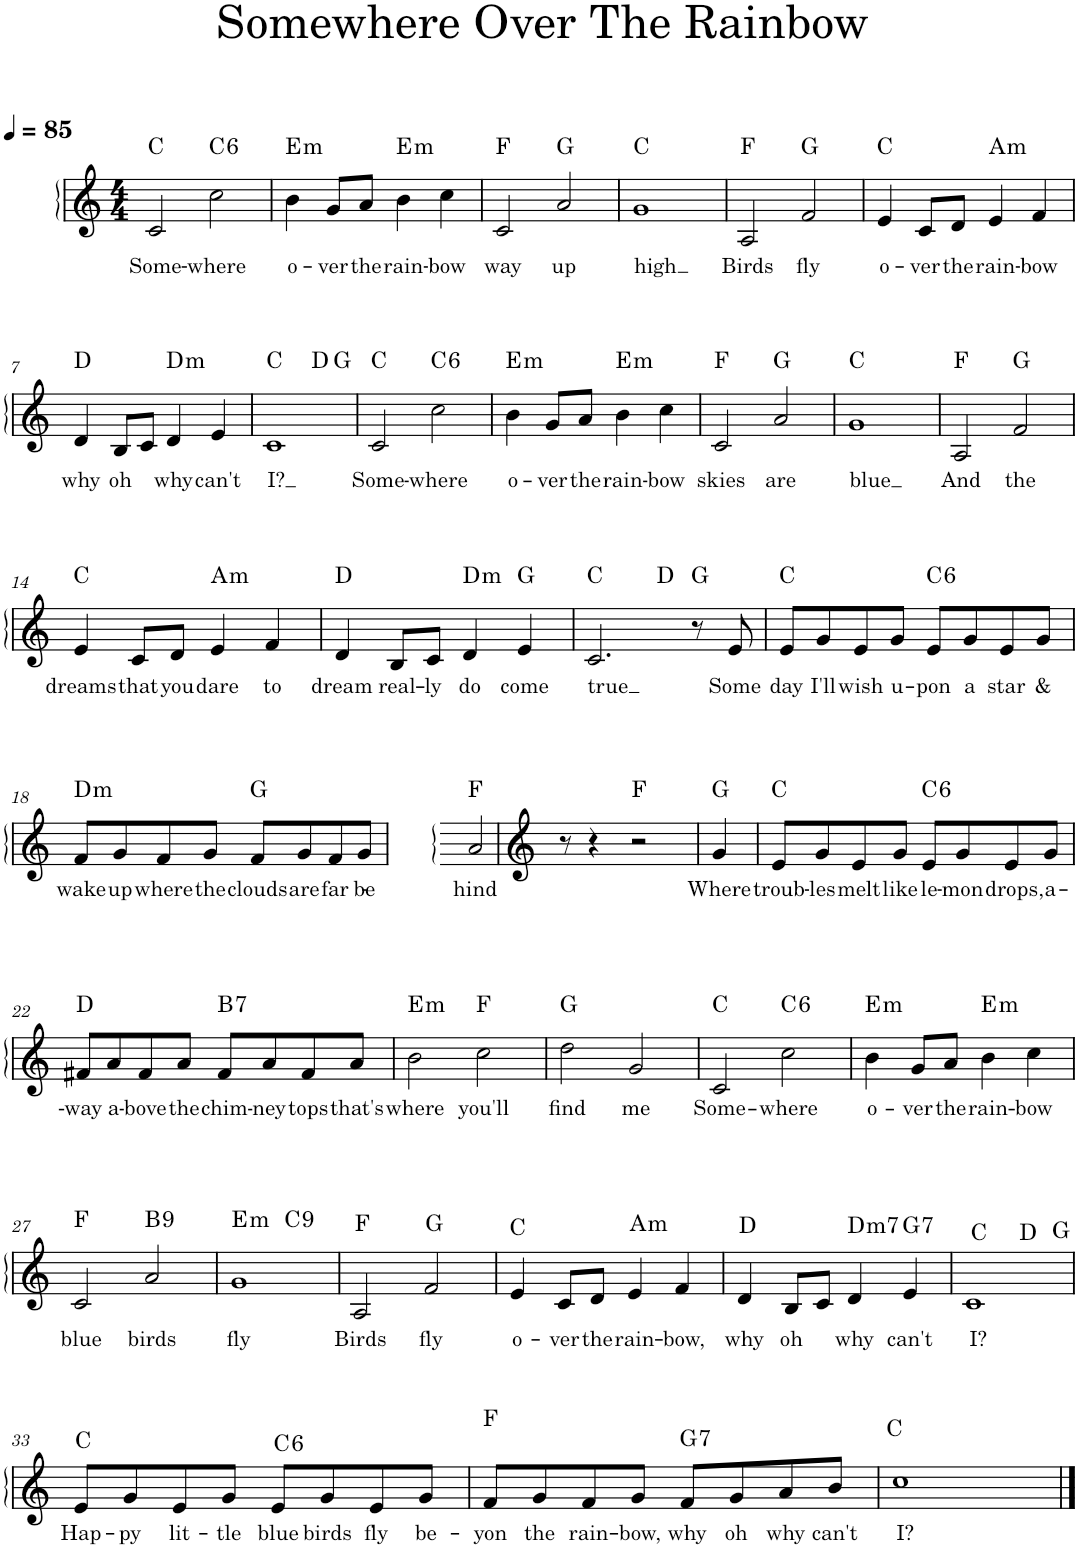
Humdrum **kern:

**kern	**text	**harte
*part1	*part1	*part1
*staff1	*staff1	*
*I"Piano	*	*
*I'Pno.	*	*
*clefG2	*	*
*k[]	*	*
*M4/4	*	*
*MM85	*	*
=1	=1	=1
!	!LO:LY:b	!
2c/	Some-	C:maj
!	!LO:LY:b	!LO:H:kt=6
2cc\	-where	C:maj6
=2	=2	=2
!	!LO:LY:b	!LO:H:kt=m
4b\	o-	E:min
!	!LO:LY:b	!
8g/L	-ver	.
!	!LO:LY:b	!
8a/J	the	.
!	!LO:LY:b	!LO:H:kt=m
4b\	rain-	E:min
!	!LO:LY:b	!
4cc\	-bow	.
=3	=3	=3
!	!LO:LY:b	!
2c/	way	F:maj
!	!LO:LY:b	!
2a/	up	G:maj
=4	=4	=4
!	!LO:LY:b	!
1g	high	C:maj
=5	=5	=5
!	!LO:LY:b	!
2A/	Birds	F:maj
!	!LO:LY:b	!
2f/	fly	G:maj
=6	=6	=6
!	!LO:LY:b	!
4e/	o-	C:maj
!	!LO:LY:b	!
8c/L	-ver	.
!	!LO:LY:b	!
8d/J	the	.
!	!LO:LY:b	!LO:H:kt=m
4e/	rain-	A:min
!	!LO:LY:b	!
4f/	-bow	.
!!LO:LB:g=z
=7	=7	=7
!	!LO:LY:b	!
4d/	why	D:maj
!	!LO:LY:b	!
8B/L	oh	.
8c/J	.	.
!	!LO:LY:b	!LO:H:kt=m
4d/	why	D:min
!	!LO:LY:b	!
4e/	can't	.
=8	=8	=8
!	!LO:LY:b	!
*^	*	*
*	*^	*	*
1c	2ryy	2.ryy	I?	C:maj
.	2ryy	.	.	D:maj
.	.	4ryy	.	G:maj
=9	=9	=9	=9	=9
!	!	!	!LO:LY:b	!
*v	*v	*v	*	*
2c/	Some-	C:maj
!	!LO:LY:b	!LO:H:kt=6
2cc\	-where	C:maj6
=10	=10	=10
!	!LO:LY:b	!LO:H:kt=m
4b\	o-	E:min
!	!LO:LY:b	!
8g/L	-ver	.
!	!LO:LY:b	!
8a/J	the	.
!	!LO:LY:b	!LO:H:kt=m
4b\	rain-	E:min
!	!LO:LY:b	!
4cc\	-bow	.
=11	=11	=11
!	!LO:LY:b	!
2c/	skies	F:maj
!	!LO:LY:b	!
2a/	are	G:maj
=12	=12	=12
!	!LO:LY:b	!
1g	blue	C:maj
=13	=13	=13
!	!LO:LY:b	!
2A/	And	F:maj
!	!LO:LY:b	!
2f/	the	G:maj
!!LO:LB:g=z
=14	=14	=14
!	!LO:LY:b	!
4e/	dreams	C:maj
!	!LO:LY:b	!
8c/L	that	.
!	!LO:LY:b	!
8d/J	you	.
!	!LO:LY:b	!LO:H:kt=m
4e/	dare	A:min
!	!LO:LY:b	!
4f/	to	.
=15	=15	=15
!	!LO:LY:b	!
4d/	dream	D:maj
!	!LO:LY:b	!
8B/L	real-	.
!	!LO:LY:b	!
8c/J	-ly	.
!	!LO:LY:b	!LO:H:kt=m
4d/	do	D:min
!	!LO:LY:b	!
4e/	come	G:maj
=16	=16	=16
!	!LO:LY:b	!
*^	*	*
2.c/	2ryy	true	C:maj
.	2ryy	.	D:maj
8r	.	.	G:maj
!	!	!LO:LY:b	!
8e/	.	Some	.
=17	=17	=17	=17
!	!	!LO:LY:b	!
*v	*v	*	*
8e/L	day	C:maj
!	!LO:LY:b	!
8g/	I'll	.
!	!LO:LY:b	!
8e/	wish	.
!	!LO:LY:b	!
8g/J	u-	.
!	!LO:LY:b	!LO:H:kt=6
8e/L	-pon	C:maj6
!	!LO:LY:b	!
8g/	a	.
!	!LO:LY:b	!
8e/	star	.
!	!LO:LY:b	!
8g/J	&	.
!!LO:LB:g=z
=18	=18	=18
!	!LO:LY:b	!LO:H:kt=m
8f/L	wake	D:min
!	!LO:LY:b	!
8g/	up	.
!	!LO:LY:b	!
8f/	where	.
!	!LO:LY:b	!
8g/J	the	.
!	!LO:LY:b	!
8f/L	clouds	G:maj
!	!LO:LY:b	!
8g/	are	.
!	!LO:LY:b	!
8f/	far	.
!	!LO:LY:b	!
8g/J	be-	.
=19	=19	=19
!	!LO:LY:b	!
2a/	-hind	F:maj
8r	.	F:maj
4r	.	.
2r	.	.
=20	=20	=20
!	!LO:LY:b	!
4g/	Where	G:maj
=21	=21	=21
!	!LO:LY:b	!
8e/L	troub-	C:maj
!	!LO:LY:b	!
8g/	-les	.
!	!LO:LY:b	!
8e/	melt	.
!	!LO:LY:b	!
8g/J	like	.
!	!LO:LY:b	!LO:H:kt=6
8e/L	le-	C:maj6
!	!LO:LY:b	!
8g/	-mon	.
!	!LO:LY:b	!
8e/	drops,	.
!	!LO:LY:b	!
8g/J	a-	.
!!LO:LB:g=z
=22	=22	=22
!	!LO:LY:b	!
8f#X/L	-way	D:maj
!	!LO:LY:b	!
8a/	a-	.
!	!LO:LY:b	!
8f#/	-bove	.
!	!LO:LY:b	!
8a/J	the	.
!	!LO:LY:b	!LO:H:kt=7
8f#/L	chim-	B:7
!	!LO:LY:b	!
8a/	-ney	.
!	!LO:LY:b	!
8f#/	tops	.
!	!LO:LY:b	!
8a/J	that's	.
=23	=23	=23
!	!LO:LY:b	!LO:H:kt=m
2b\	where	E:min
!	!LO:LY:b	!
2cc\	you'll	F:maj
=24	=24	=24
!	!LO:LY:b	!
2dd\	find	G:maj
!	!LO:LY:b	!
2g/	me	.
=25	=25	=25
!	!LO:LY:b	!
2c/	Some-	C:maj
!	!LO:LY:b	!LO:H:kt=6
2cc\	-where	C:maj6
=26	=26	=26
!	!LO:LY:b	!LO:H:kt=m
4b\	o-	E:min
!	!LO:LY:b	!
8g/L	-ver	.
!	!LO:LY:b	!
8a/J	the	.
!	!LO:LY:b	!LO:H:kt=m
4b\	rain-	E:min
!	!LO:LY:b	!
4cc\	-bow	.
!!LO:LB:g=z
=27	=27	=27
!	!LO:LY:b	!
2c/	blue	F:maj
!	!LO:LY:b	!LO:H:kt=9
2a/	birds	B:9
=28	=28	=28
!	!LO:LY:b	!LO:H:kt=m
*^	*	*
1g	2ryy	fly	E:min
!	!	!	!LO:H:kt=9
.	2ryy	.	C:9
=29	=29	=29	=29
!	!	!LO:LY:b	!
*v	*v	*	*
2A/	Birds	F:maj
!	!LO:LY:b	!
2f/	fly	G:maj
=30	=30	=30
!	!LO:LY:b	!
4e/	o-	C:maj
!	!LO:LY:b	!
8c/L	-ver	.
!	!LO:LY:b	!
8d/J	the	.
!	!LO:LY:b	!LO:H:kt=m
4e/	rain-	A:min
!	!LO:LY:b	!
4f/	-bow,	.
=31	=31	=31
!	!LO:LY:b	!
4d/	why	D:maj
!	!LO:LY:b	!
8B/L	oh	.
8c/J	.	.
!	!LO:LY:b	!LO:H:kt=m7
4d/	why	D:min7
!	!LO:LY:b	!LO:H:kt=7
4e/	can't	G:7
=32	=32	=32
!	!LO:LY:b	!
*^	*	*
*	*^	*	*
1c	2ryy	2.ryy	I?	C:maj
.	2ryy	.	.	D:maj
.	.	4ryy	.	G:maj
!!LO:LB:g=z	!!	!!
=33	=33	=33	=33	=33
!	!	!	!LO:LY:b	!
*v	*v	*v	*	*
8e/L	Hap-	C:maj
!	!LO:LY:b	!
8g/	-py	.
!	!LO:LY:b	!
8e/	lit-	.
!	!LO:LY:b	!
8g/J	-tle	.
!	!LO:LY:b	!LO:H:kt=6
8e/L	blue	C:maj6
!	!LO:LY:b	!
8g/	birds	.
!	!LO:LY:b	!
8e/	fly	.
!	!LO:LY:b	!
8g/J	be-	.
=34	=34	=34
!	!LO:LY:b	!LO:H:n=1:kt=N.C.
8f/L	-yon	N F:maj
!	!LO:LY:b	!
8g/	the	.
!	!LO:LY:b	!
8f/	rain-	.
!	!LO:LY:b	!
8g/J	-bow,	.
!	!LO:LY:b	!LO:H:kt=7
8f/L	why	G:7
!	!LO:LY:b	!
8g/	oh	.
!	!LO:LY:b	!
8a/	why	.
!	!LO:LY:b	!
8b/J	can't	.
=35	=35	=35
!	!LO:LY:b	!
1cc	I?	C:maj
==	==	==
*-	*-	*-
